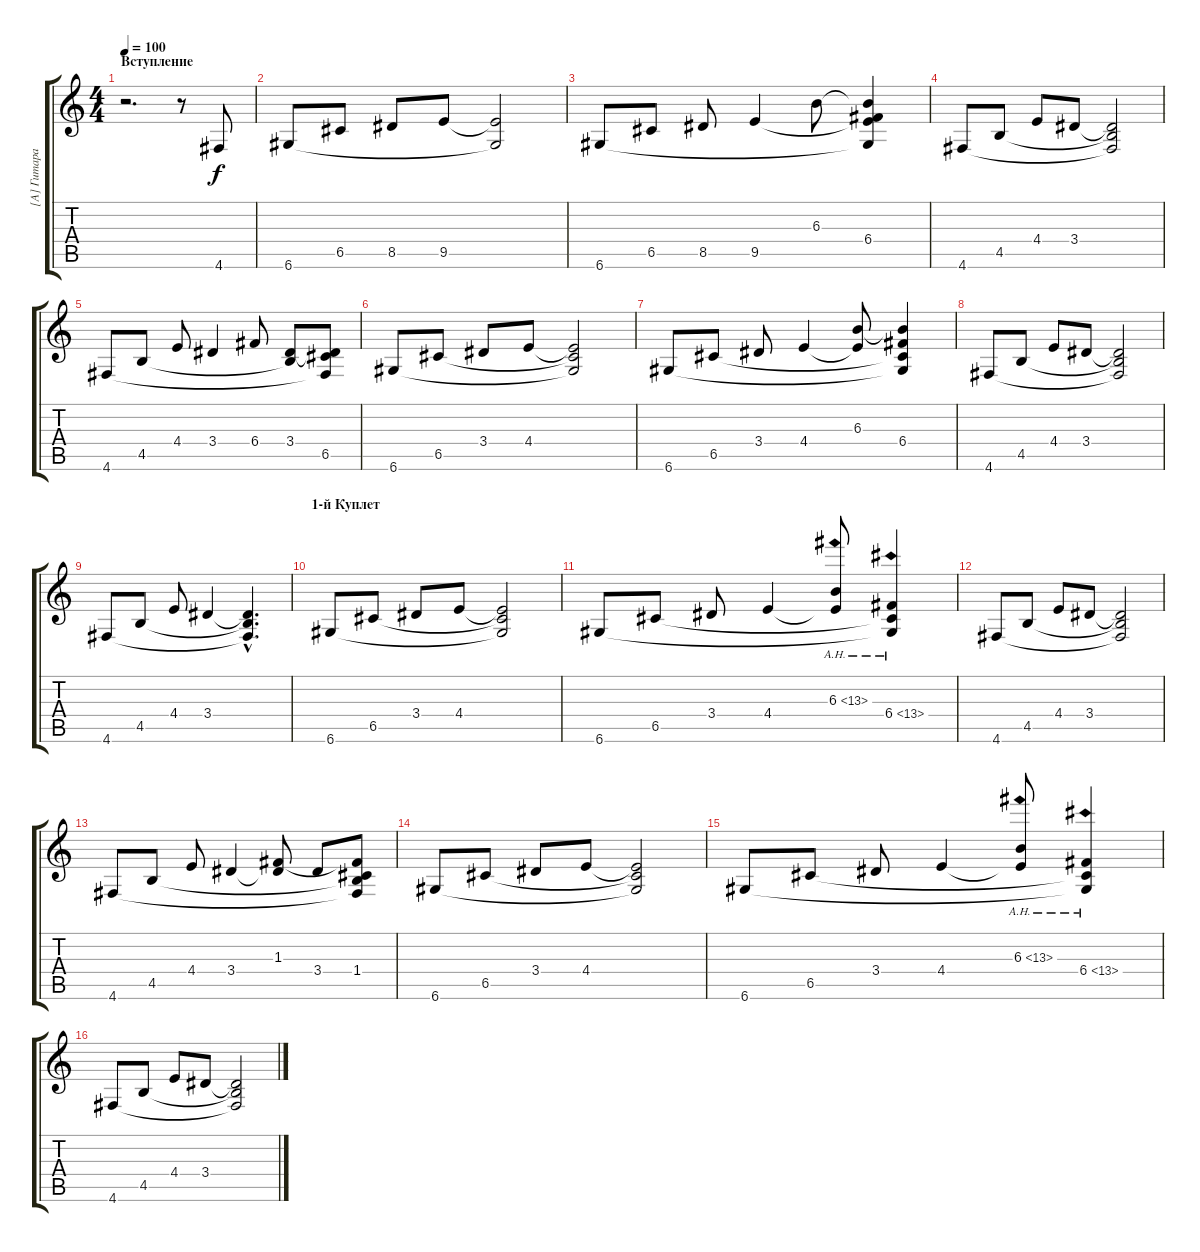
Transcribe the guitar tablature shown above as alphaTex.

\track ("[A] Гитара [Alex]" "[A] Гитара") {instrument distortionguitar}
\staff {score tabs}
\tuning (D4 A3 F3 C3 G2 D2) {hide}
\ts (4 4)
\section ("" "Вступление")
\tempo 100
\clef g2
\ks c
r.2{d dy f instrument acousticguitarsteel} r.8 4.6.8 |
6.6.8 6.5.8 8.5.8 9.5.8 (9.5{t} 6.6{t}).2 |
6.6.8 6.5.8 8.5.8 9.5.4 6.3.8 (6.3{t} 6.4 9.5{t} 6.6{t}).4 |
4.6.8 4.5.8 4.4.8 3.4.8 (3.4{t} 4.5{t} 4.6{t}).2 |
4.6.8 4.5.8 4.4.8 3.4.4 6.4.8 (3.4 4.5{t}).8 (3.4{t} 6.5 4.6{t}).8 |
6.6.8 6.5.8 3.4.8 4.4.8 (4.4{t} 6.5{t} 6.6{t}).2 |
6.6.8 6.5.8 3.4.8 4.4.4 (6.3 4.4{t}).8 (6.3{t} 6.4 6.5{t} 6.6{t}).4 |
4.6.8 4.5.8 4.4.8 3.4.8 (3.4{t} 4.5{t} 4.6{t}).2 |
4.6.8 4.5.8 4.4.8 3.4.4 (3.4{hac t} 4.5{hac t} 4.6{hac t}).4{d} |
\section ("" "1-й Куплет")
6.6.8 6.5.8 3.4.8 4.4.8 (4.4{t} 6.5{t} 6.6{t}).2 |
6.6.8 6.5.8 3.4.8 4.4.4 (6.3{ah 7} 4.4{t}).8 (6.4{ah 7} 6.5{t} 6.6{t}).4 |
4.6.8 4.5.8 4.4.8 3.4.8 (3.4{t} 4.5{t} 4.6{t}).2 |
4.6.8 4.5.8 4.4.8 3.4.4 (1.3 3.4{t}).8 3.4.8 (1.3{t} 1.4 4.5{t} 4.6{t}).8 |
6.6.8 6.5.8 3.4.8 4.4.8 (4.4{t} 6.5{t} 6.6{t}).2 |
6.6.8 6.5.8 3.4.8 4.4.4 (6.3{ah 7} 4.4{t}).8 (6.4{ah 7} 6.5{t} 6.6{t}).4 |
4.6.8 4.5.8 4.4.8 3.4.8 (3.4{t} 4.5{t} 4.6{t}).2
